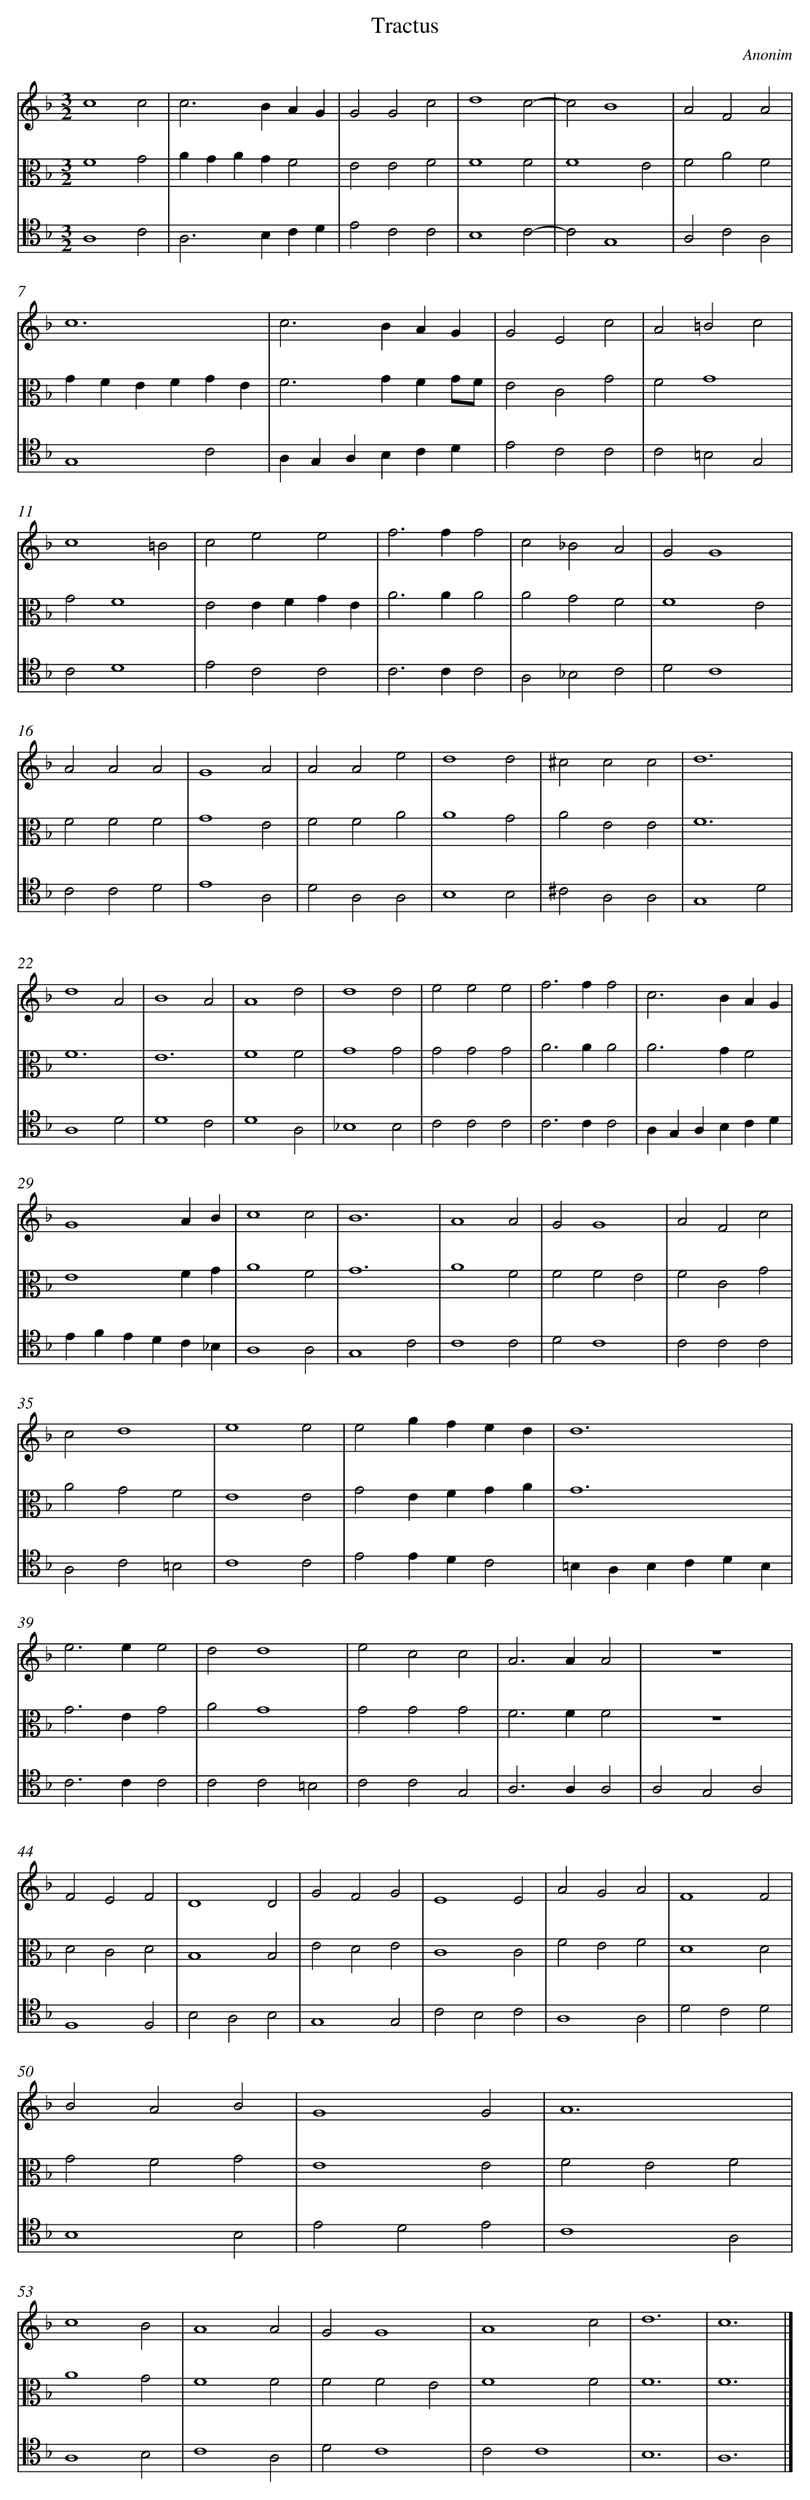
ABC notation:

X:1
T: Tractus
C: Anonim
L: 1/4
M: 3/2
V: 1
V: 2 clef=alto
V: 3 clef=tenor
K: F
[V:1] c4c2 |
[V:2] F4G2 |
[V:3] A,4C2 |
[V:1] c2>B2AG |
[V:2] AGAGF2 |
[V:3] A,2>B,2CD |
[V:1] G2G2c2 |
[V:2] E2E2F2 |
[V:3] E2C2C2 |
[V:1] d4c2- |
[V:2] F4F2 |
[V:3] B,4C2- |
[V:1] c2B4 |
[V:2] F4E2 |
[V:3] C2G,4 |
[V:1] A2F2A2 |
[V:2] F2A2F2 |
[V:3] A,2C2A,2 |
[V:1] c6 |
[V:2] GFEFGE |
[V:3] G,4C2 |
[V:1] c2>B2AG |
[V:2] F2>G2FG/F/ |
[V:3] A,G,A,B,CD |
[V:1] G2E2c2 |
[V:2] E2C2G2 |
[V:3] E2C2C2 |
[V:1] A2=B2c2 |
[V:2] F2G4 |
[V:3] C2=B,2G,2 |
[V:1] c4=B2 |
[V:2] G2F4 |
[V:3] C2D4 |
[V:1] c2e2e2 |
[V:2] E2EFGE |
[V:3] E2C2C2 |
[V:1] f2>f2f2 |
[V:2] A2>A2A2 |
[V:3] C2>C2C2 |
[V:1] c2_B2A2 |
[V:2] A2G2F2 |
[V:3] A,2_B,2C2 |
[V:1] G2G4 |
[V:2] F4E2 |
[V:3] D2C4 |
[V:1] A2A2A2 |
[V:2] F2F2F2 |
[V:3] C2C2D2 |
[V:1] G4A2 |
[V:2] G4E2 |
[V:3] E4A,2 |
[V:1] A2A2e2 |
[V:2] F2F2A2 |
[V:3] D2A,2A,2 |
[V:1] d4d2 |
[V:2] A4G2 |
[V:3] B,4B,2 |
[V:1] ^c2c2c2 |
[V:2] A2E2E2 |
[V:3] ^C2A,2A,2 |
[V:1] d6 |
[V:2] F6 |
[V:3] G,4D2 |
[V:1] d4A2 |
[V:2] F6 |
[V:3] A,4D2 |
[V:1] B4A2 |
[V:2] E6 |
[V:3] D4C2 |
[V:1] A4d2 |
[V:2] F4F2 |
[V:3] D4A,2 |
[V:1] d4d2 |
[V:2] G4G2 |
[V:3] _B,4B,2 |
[V:1] e2e2e2 |
[V:2] G2G2G2 |
[V:3] C2C2C2 |
[V:1] f2>f2f2 |
[V:2] A2>A2A2 |
[V:3] C2>C2C2 |
[V:1] c2>B2AG |
[V:2] A2>G2F2 |
[V:3] A,G,A,B,CD |
[V:1] G4AB |
[V:2] E4FG |
[V:3] EFEDC_B, |
[V:1] c4c2 |
[V:2] A4F2 |
[V:3] A,4A,2 |
[V:1] B6 |
[V:2] G6 |
[V:3] G,4C2 |
[V:1] A4A2 |
[V:2] A4F2 |
[V:3] C4C2 |
[V:1] G2G4 |
[V:2] F2F2E2 |
[V:3] D2C4 |
[V:1] A2F2c2 |
[V:2] F2C2G2 |
[V:3] C2C2C2 |
[V:1] c2d4 |
[V:2] A2G2F2 |
[V:3] A,2C2=B,2 |
[V:1] e4e2 |
[V:2] E4E2 |
[V:3] C4C2 |
[V:1] e2gfed |
[V:2] G2EFGA |
[V:3] E2EDC2 |
[V:1] d6 |
[V:2] G6 |
[V:3] =B,A,B,CDB, |
[V:1] e2>e2e2 |
[V:2] G2>E2G2 |
[V:3] C2>C2C2 |
[V:1] d2d4 |
[V:2] A2G4 |
[V:3] C2C2=B,2 |
[V:1] e2c2c2 |
[V:2] G2G2G2 |
[V:3] C2C2G,2 |
[V:1] A2>A2A2 |
[V:2] F2>F2F2 |
[V:3] A,2>A,2A,2 |
[V:1] z6 |
[V:2] z6 |
[V:3] A,2G,2A,2 |
[V:1] F2E2F2 |
[V:2] D2C2D2 |
[V:3] F,4F,2 |
[V:1] D4D2 |
[V:2] B,4B,2 |
[V:3] B,2A,2B,2 |
[V:1] G2F2G2 |
[V:2] E2D2E2 |
[V:3] G,4G,2 |
[V:1] E4E2 |
[V:2] C4C2 |
[V:3] C2B,2C2 |
[V:1] A2G2A2 |
[V:2] F2E2F2 |
[V:3] A,4A,2 |
[V:1] F4F2 |
[V:2] D4D2 |
[V:3] D2C2D2 |
[V:1] B2A2B2 |
[V:2] G2F2G2 |
[V:3] B,4B,2 |
[V:1] G4G2 |
[V:2] E4E2 |
[V:3] E2D2E2 |
[V:1] A6 |
[V:2] F2E2F2 |
[V:3] C4A,2 |
[V:1] c4B2 |
[V:2] A4G2 |
[V:3] A,4B,2 |
[V:1] A4A2 |
[V:2] F4F2 |
[V:3] C4A,2 |
[V:1] G2G4 |
[V:2] F2F2E2 |
[V:3] D2C4 |
[V:1] A4c2 |
[V:2] F4F2 |
[V:3] C2C4 |
[V:1] d6 |
[V:2] F6 |
[V:3] B,6 |
[V:1] c6 |]
[V:2] F6 |]
[V:3] A,6 |]
